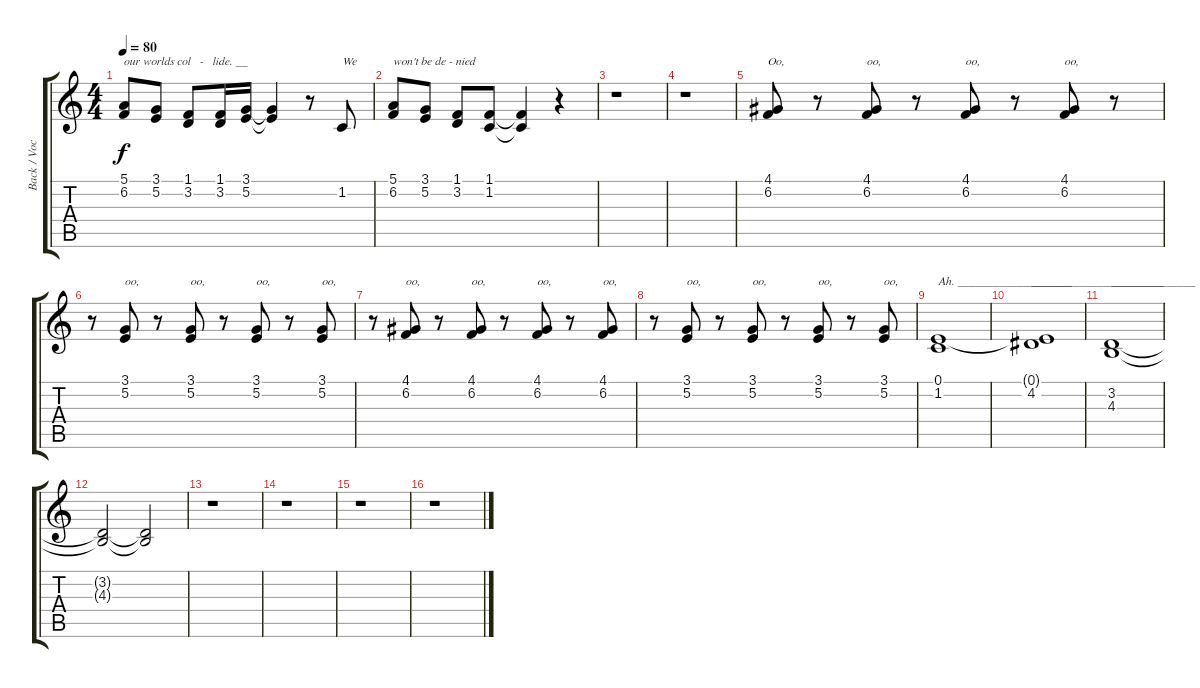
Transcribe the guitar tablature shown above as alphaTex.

\track ("Back / Vocals" "Back / Voc") {instrument lead2sawtooth}
\staff {score tabs}
\tuning (E4 B3 G3 D3 A2 E2) {hide}
\ts (4 4)
\tempo 80
\clef g2
\ks c
(5.1 6.2).8{txt "our worlds col   -   lide. __" dy f} (3.1 5.2).8 (1.1 3.2).8 (1.1 3.2).16 (3.1 5.2).16 (3.1{t} 5.2{t}).4 r.8 1.2.8{txt "We"} |
(5.1 6.2).8{txt "won't be de - nied"} (3.1 5.2).8 (1.1 3.2).8 (1.1 1.2).8 (1.1{t} 1.2{t}).4 r.4 |
r.1 |
r.1 |
(4.1 6.2).8{txt "Oo," volume 10} r.8 (4.1 6.2).8{txt "oo,"} r.8 (4.1 6.2).8{txt "oo,"} r.8 (4.1 6.2).8{txt "oo,"} r.8 |
r.8 (3.1 5.2).8{txt "oo,"} r.8 (3.1 5.2).8{txt "oo,"} r.8 (3.1 5.2).8{txt "oo,"} r.8 (3.1 5.2).8{txt "oo,"} |
r.8 (4.1 6.2).8{txt "oo,"} r.8 (4.1 6.2).8{txt "oo,"} r.8 (4.1 6.2).8{txt "oo,"} r.8 (4.1 6.2).8{txt "oo,"} |
r.8 (3.1 5.2).8{txt "oo,"} r.8 (3.1 5.2).8{txt "oo,"} r.8 (3.1 5.2).8{txt "oo,"} r.8 (3.1 5.2).8{txt "oo,"} |
(0.1 1.2).1{txt "Ah. ___________________"} |
(0.1{t} 4.2).1{txt "______________________"} |
(3.2 4.3).1{txt "______________"} |
(3.2{t} 4.3{t}).2 (3.2{t} 4.3{t}).2 |
r.1{volume 14} |
r.1 |
r.1 |
r.1
